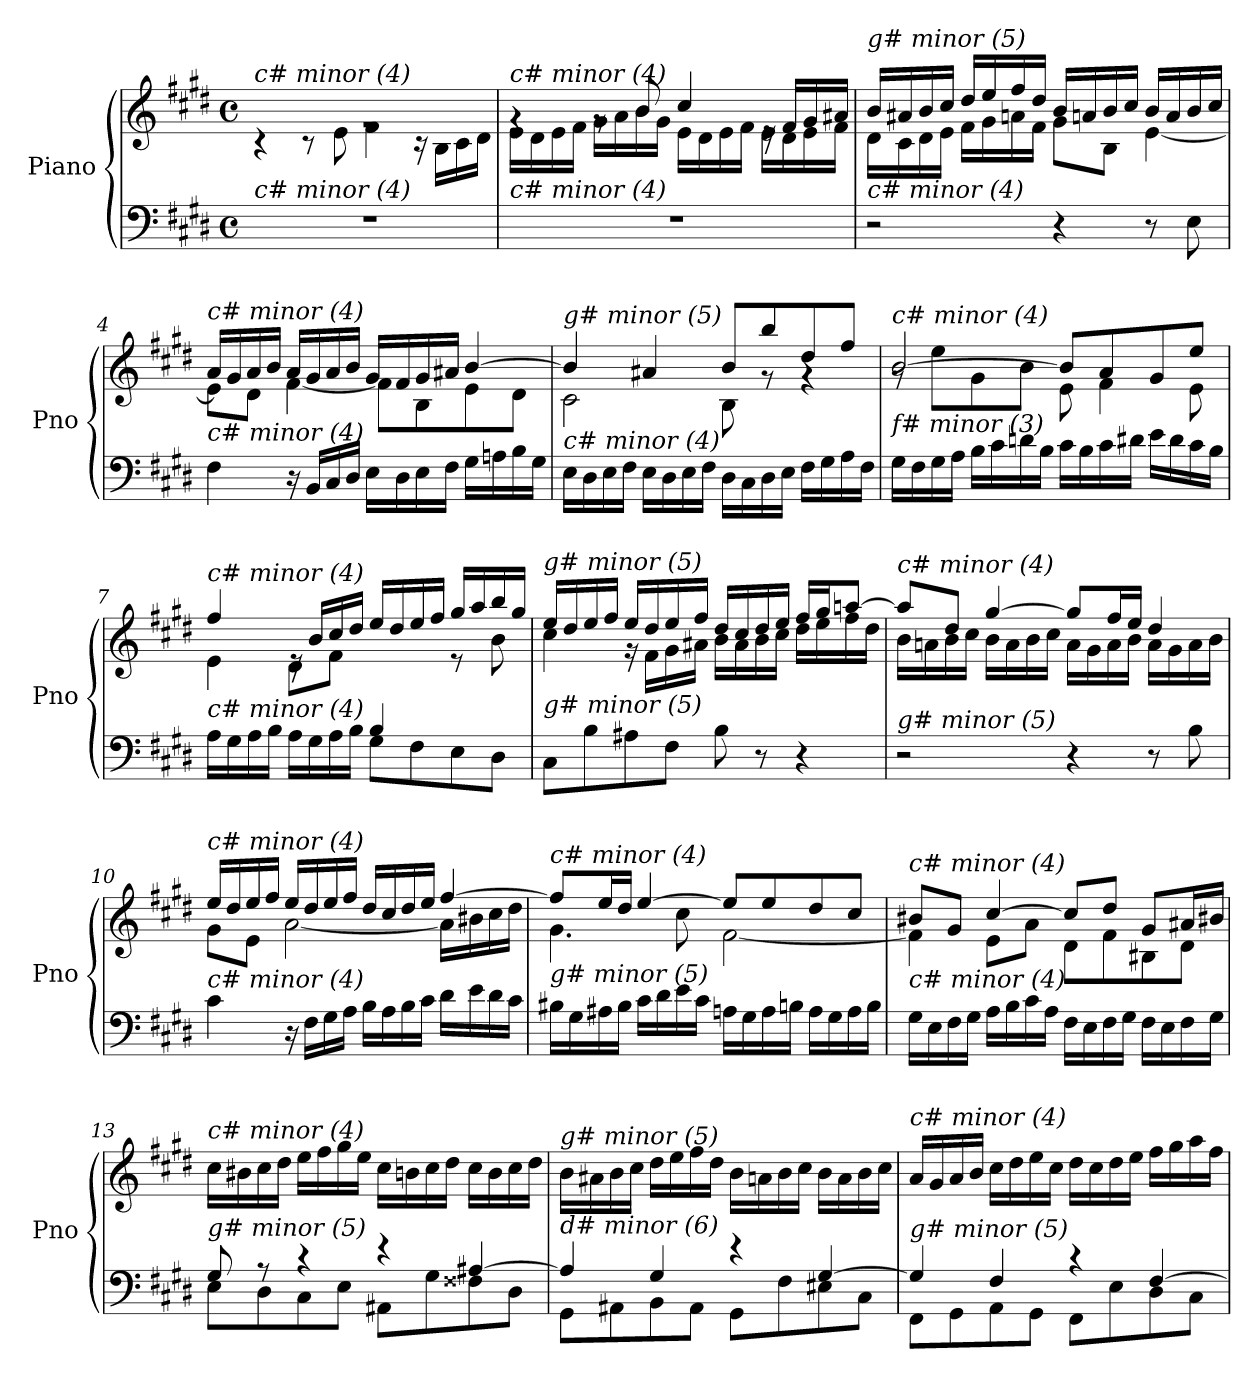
**kern	**kern
*part1	*part1
*staff2	*staff1
*I"Piano	*
*I'Pno	*
*clefF4	*clefG2
*k[f#c#g#d#]	*k[f#c#g#d#]
*M4/4	*M4/4
*met(c)	*met(c)
=1	=1
*	*^
!	!LO:TX:i:t=c# minor (4)	!
!LO:TX:i:t=c# minor (4)	!	!
1r	1rg	4r
.	.	8r
.	.	8e\
.	.	4f#\
.	.	16r
.	.	16B\LL
.	.	16c#\
.	.	16d#\JJ
=2	=2	=2
!	!LO:TX:i:t=c# minor (4)	!
!LO:TX:i:t=c# minor (4)	!	!
1r	4rg	16e\LL
.	.	16d#\
.	.	16e\
.	.	16f#\JJ
.	8rg	16g#\LL
.	.	16a\
.	8b/	16b\
.	.	16g#\JJ
.	4cc#/	16e\LL
.	.	16d#\
.	.	16e\
.	.	16f#\JJ
.	16re	16e\LL
.	16f#/LL	16d#\
.	16g#/	16e\
.	16a#X/JJ	16f#\JJ
=3	=3	=3
!	!LO:TX:i:t=g# minor (5)	!
!LO:TX:i:t=c# minor (4)	!	!
2r	16b/LL	16d#\LL
.	16a#X/	16c#\
.	16b/	16d#\
.	16cc#/JJ	16e\JJ
.	16dd#/LL	16f#\LL
.	16ee/	16g#\
.	16ff#/	16an\
.	16dd#/JJ	16f#\JJ
4r	16b/LL	8g#\L
.	16an/	.
.	16b/	8B\J
.	16cc#/JJ	.
8r	16b/LL	[4e\
.	16a/	.
8E\	16b/	.
.	16cc#/JJ	.
!!LO:LB:g=z	!!
=4	=4	=4
!	!LO:TX:i:t=c# minor (4)	!
!LO:TX:i:t=c# minor (4)	!	!
4F#\	16a/LL	8e\L]
.	16g#/	.
.	16a/	8d#\J
.	16b/JJ	.
16r	16a/LL	[4f#\
16BB/LL	16g#/	.
16C#/	16a/	.
16D#/JJ	16b/JJ	.
16E\LL	16g#/LL	8f#\L]
16D#\	16f#/	.
16E\	16g#/	8B\
16F#\JJ	16a#X/JJ	.
16G#\LL	[4b/	8e\
16An\	.	.
16B\	.	8d#\J
16G#\JJ	.	.
=5	=5	=5
!	!LO:TX:i:t=g# minor (5)	!
!LO:TX:i:t=c# minor (4)	!	!
16E\LL	4b/]	2c#\
16D#\	.	.
16E\	.	.
16F#\JJ	.	.
16E\LL	4a#X/	.
16D#\	.	.
16E\	.	.
16F#\JJ	.	.
16D#\LL	8b/L	8B\
16C#\	.	.
16D#\	8bb/	8rg
16E\JJ	.	.
16F#\LL	8dd#/	4rg
16G#\	.	.
16A\	8ff#/J	.
16F#\JJ	.	.
!!LO:LB:g=z	!!
=6	=6	=6
!	!LO:TX:i:t=c# minor (4)	!
!LO:TX:i:t=f# minor (3)	!	!
16G#\LL	[2b/	8rg
16F#\	.	.
16G#\	.	8ee\L
16A\JJ	.	.
16B\LL	.	8g#\
16c#\	.	.
16dn\	.	8b\J
16B\JJ	.	.
16c#\LL	8b/L]	8e\
16B\	.	.
16c#\	8a/	4f#\
16d#X\JJ	.	.
16e\LL	8g#/	.
16d#\	.	.
16c#\	8ee/J	8e\
16B\JJ	.	.
!!LO:LB:g=z	!!
=7	=7	=7
*^	*	*
!	!	!LO:TX:i:t=c# minor (4)	!
!LO:TX:i:t=c# minor (4)	!	!	!
2ryy	16A\LL	4ff#/	4e\
.	16G#\	.	.
.	16A\	.	.
.	16B\JJ	.	.
.	16A\LL	16re	8d#\L
.	16G#\	16b/LL	.
.	16A\	16cc#/	8f#\J
.	16B\JJ	16dd#/JJ	.
4B/	8G#\L	16ee/LL	4ryy
.	.	16dd#/	.
.	8F#\	16ee/	.
.	.	16ff#/JJ	.
4ryy	8E\	16gg#/LL	8r
.	.	16aa/	.
.	8D#\J	16bb/	8b\
.	.	16gg#/JJ	.
*v	*v	*	*
=8	=8	=8
!	!LO:TX:i:t=g# minor (5)	!
!LO:TX:i:t=g# minor (5)	!	!
8C#\L	16ee/LL	4cc#\
.	16dd#/	.
8B\	16ee/	.
.	16ff#/JJ	.
8A#X\	16ee/LL	16r
.	16dd#/	16f#\LL
8F#\J	16ee/	16g#\
.	16ff#/JJ	16a#X\JJ
8B\	16dd#/LL	16b\LL
.	16cc#/	16a#\
8r	16dd#/	16b\
.	16ee/JJ	16cc#\JJ
4r	16ff#/LL	16dd#\LL
.	16gg#/J	16ee\
.	[8aan/J	16ff#\
.	.	16dd#\JJ
=9	=9	=9
!	!LO:TX:i:t=c# minor (4)	!
!LO:TX:i:t=g# minor (5)	!	!
2r	8aan/L]	16b\LL
.	.	16an\
.	8dd#/J	16b\
.	.	16cc#\JJ
.	[4gg#/	16b\LL
.	.	16a\
.	.	16b\
.	.	16cc#\JJ
4r	8gg#/L]	16a\LL
.	.	16g#\
.	16ff#/L	16a\
.	16ee/JJ	16b\JJ
8r	4dd#/	16a\LL
.	.	16g#\
8B\	.	16a\
.	.	16b\JJ
!!LO:LB:g=z	!!
=10	=10	=10
!	!LO:TX:i:t=c# minor (4)	!
!LO:TX:i:t=c# minor (4)	!	!
4c#\	16ee/LL	8g#\L
.	16dd#/	.
.	16ee/	8e\J
.	16ff#/JJ	.
16r	16ee/LL	[2a\
16F#\LL	16dd#/	.
16G#\	16ee/	.
16A\JJ	16ff#/JJ	.
16B\LL	16dd#/LL	.
16A\	16cc#/	.
16B\	16dd#/	.
16c#\JJ	16ee/JJ	.
16d#\LL	[4ff#/	16a\LL]
16e\	.	16b#X\
16d#\	.	16cc#\
16c#\JJ	.	16dd#\JJ
=11	=11	=11
!	!LO:TX:i:t=c# minor (4)	!
!LO:TX:i:t=g# minor (5)	!	!
16B#X\LL	8ff#/L]	4.g#\
16G#\	.	.
16A#X\	16ee/L	.
16B#\JJ	16dd#/JJ	.
16c#\LL	[4ee/	.
16d#\	.	.
16e\	.	8cc#\
16c#\JJ	.	.
16An\LL	8ee/L]	[2f#\
16G#\	.	.
16A\	8ee/	.
16Bn\JJ	.	.
16A\LL	8dd#/	.
16G#\	.	.
16A\	8cc#/J	.
16B\JJ	.	.
!!LO:PB:g=z	!!
=12	=12	=12
!	!LO:TX:i:t=c# minor (4)	!
!LO:TX:i:t=c# minor (4)	!	!
16G#\LL	8b#X/L	4f#\]
16E\	.	.
16F#\	8g#/J	.
16G#\JJ	.	.
16A\LL	[4cc#/	8e\L
16B\	.	.
16c#\	.	8a\J
16A\JJ	.	.
16F#\LL	8cc#/L]	8d#\L
16E\	.	.
16F#\	8dd#/J	8f#\
16G#\JJ	.	.
16F#\LL	8g#/L	8B#X\
16E\	.	.
16F#\	16a#X/L	8d#\J
16G#\JJ	16b#X/JJ	.
*	*v	*v
=13	=13
*^	*
!	!	!LO:TX:i:t=c# minor (4)
!LO:TX:i:t=g# minor (5)	!	!
8G#/	8E\L	16cc#\LL
.	.	16b#X\
8r	8D#\	16cc#\
.	.	16dd#\JJ
4r	8C#\	16ee\LL
.	.	16ff#\
.	8E\J	16gg#\
.	.	16ee\JJ
4r	8AA#X\L	16cc#\LL
.	.	16bn\
.	8G#\	16cc#\
.	.	16dd#\JJ
[4A#X/	8F##X\	16cc#\LL
.	.	16b\
.	8D#\J	16cc#\
.	.	16dd#\JJ
!!LO:LB:g=z
=14	=14	=14
!	!	!LO:TX:i:t=g# minor (5)
!LO:TX:i:t=d# minor (6)	!	!
4A#/]	8GG#\L	16b\LL
.	.	16a#X\
.	8AA#X\	16b\
.	.	16cc#\JJ
4G#/	8BB\	16dd#\LL
.	.	16ee\
.	8AA#\J	16ff#\
.	.	16dd#\JJ
4r	8GG#\L	16b\LL
.	.	16an\
.	8F#\	16b\
.	.	16cc#\JJ
[4G#/	8E#X\	16b\LL
.	.	16a\
.	8C#\J	16b\
.	.	16cc#\JJ
=15	=15	=15
!	!	!LO:TX:i:t=c# minor (4)
!LO:TX:i:t=g# minor (5)	!	!
4G#/]	8FF#\L	16a/LL
.	.	16g#/
.	8GG#\	16a/
.	.	16b/JJ
4F#/	8AA\	16cc#\LL
.	.	16dd#\
.	8GG#\J	16ee\
.	.	16cc#\JJ
4r	8FF#\L	16dd#\LL
.	.	16cc#\
.	8E\	16dd#\
.	.	16ee\JJ
[4F#/	8D#\	16ff#\LL
.	.	16gg#\
.	8C#\J	16aa\
.	.	16ff#\JJ
*v	*v	*
=	=
*-	*-
